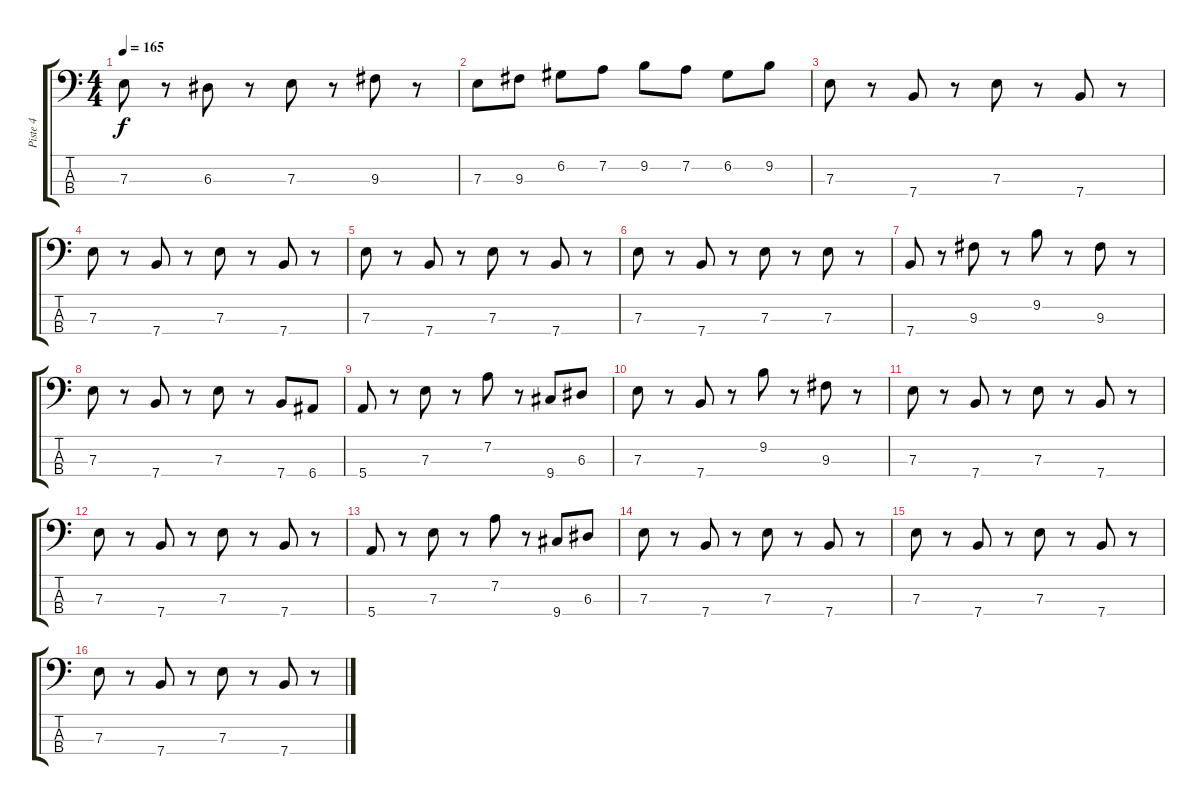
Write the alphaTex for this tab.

\track ("Piste 4" "Piste 4") {instrument electricbasspick}
\staff {score tabs}
\tuning (G2 D2 A1 E1) {hide}
\ts (4 4)
\tempo 165
\clef f4
\ks c
7.3.8{dy f} r.8 6.3.8 r.8 7.3.8 r.8 9.3.8 r.8 |
7.3.8 9.3.8 6.2.8 7.2.8 9.2.8 7.2.8 6.2.8 9.2.8 |
7.3.8 r.8 7.4.8 r.8 7.3.8 r.8 7.4.8 r.8 |
7.3.8 r.8 7.4.8 r.8 7.3.8 r.8 7.4.8 r.8 |
7.3.8 r.8 7.4.8 r.8 7.3.8 r.8 7.4.8 r.8 |
7.3.8 r.8 7.4.8 r.8 7.3.8 r.8 7.3.8 r.8 |
7.4.8 r.8 9.3.8 r.8 9.2.8 r.8 9.3.8 r.8 |
7.3.8 r.8 7.4.8 r.8 7.3.8 r.8 7.4.8 6.4.8 |
5.4.8 r.8 7.3.8 r.8 7.2.8 r.8 9.4.8 6.3.8 |
7.3.8 r.8 7.4.8 r.8 9.2.8 r.8 9.3.8 r.8 |
7.3.8 r.8 7.4.8 r.8 7.3.8 r.8 7.4.8 r.8 |
7.3.8 r.8 7.4.8 r.8 7.3.8 r.8 7.4.8 r.8 |
5.4.8 r.8 7.3.8 r.8 7.2.8 r.8 9.4.8 6.3.8 |
7.3.8 r.8 7.4.8 r.8 7.3.8 r.8 7.4.8 r.8 |
7.3.8 r.8 7.4.8 r.8 7.3.8 r.8 7.4.8 r.8 |
7.3.8 r.8 7.4.8 r.8 7.3.8 r.8 7.4.8 r.8
